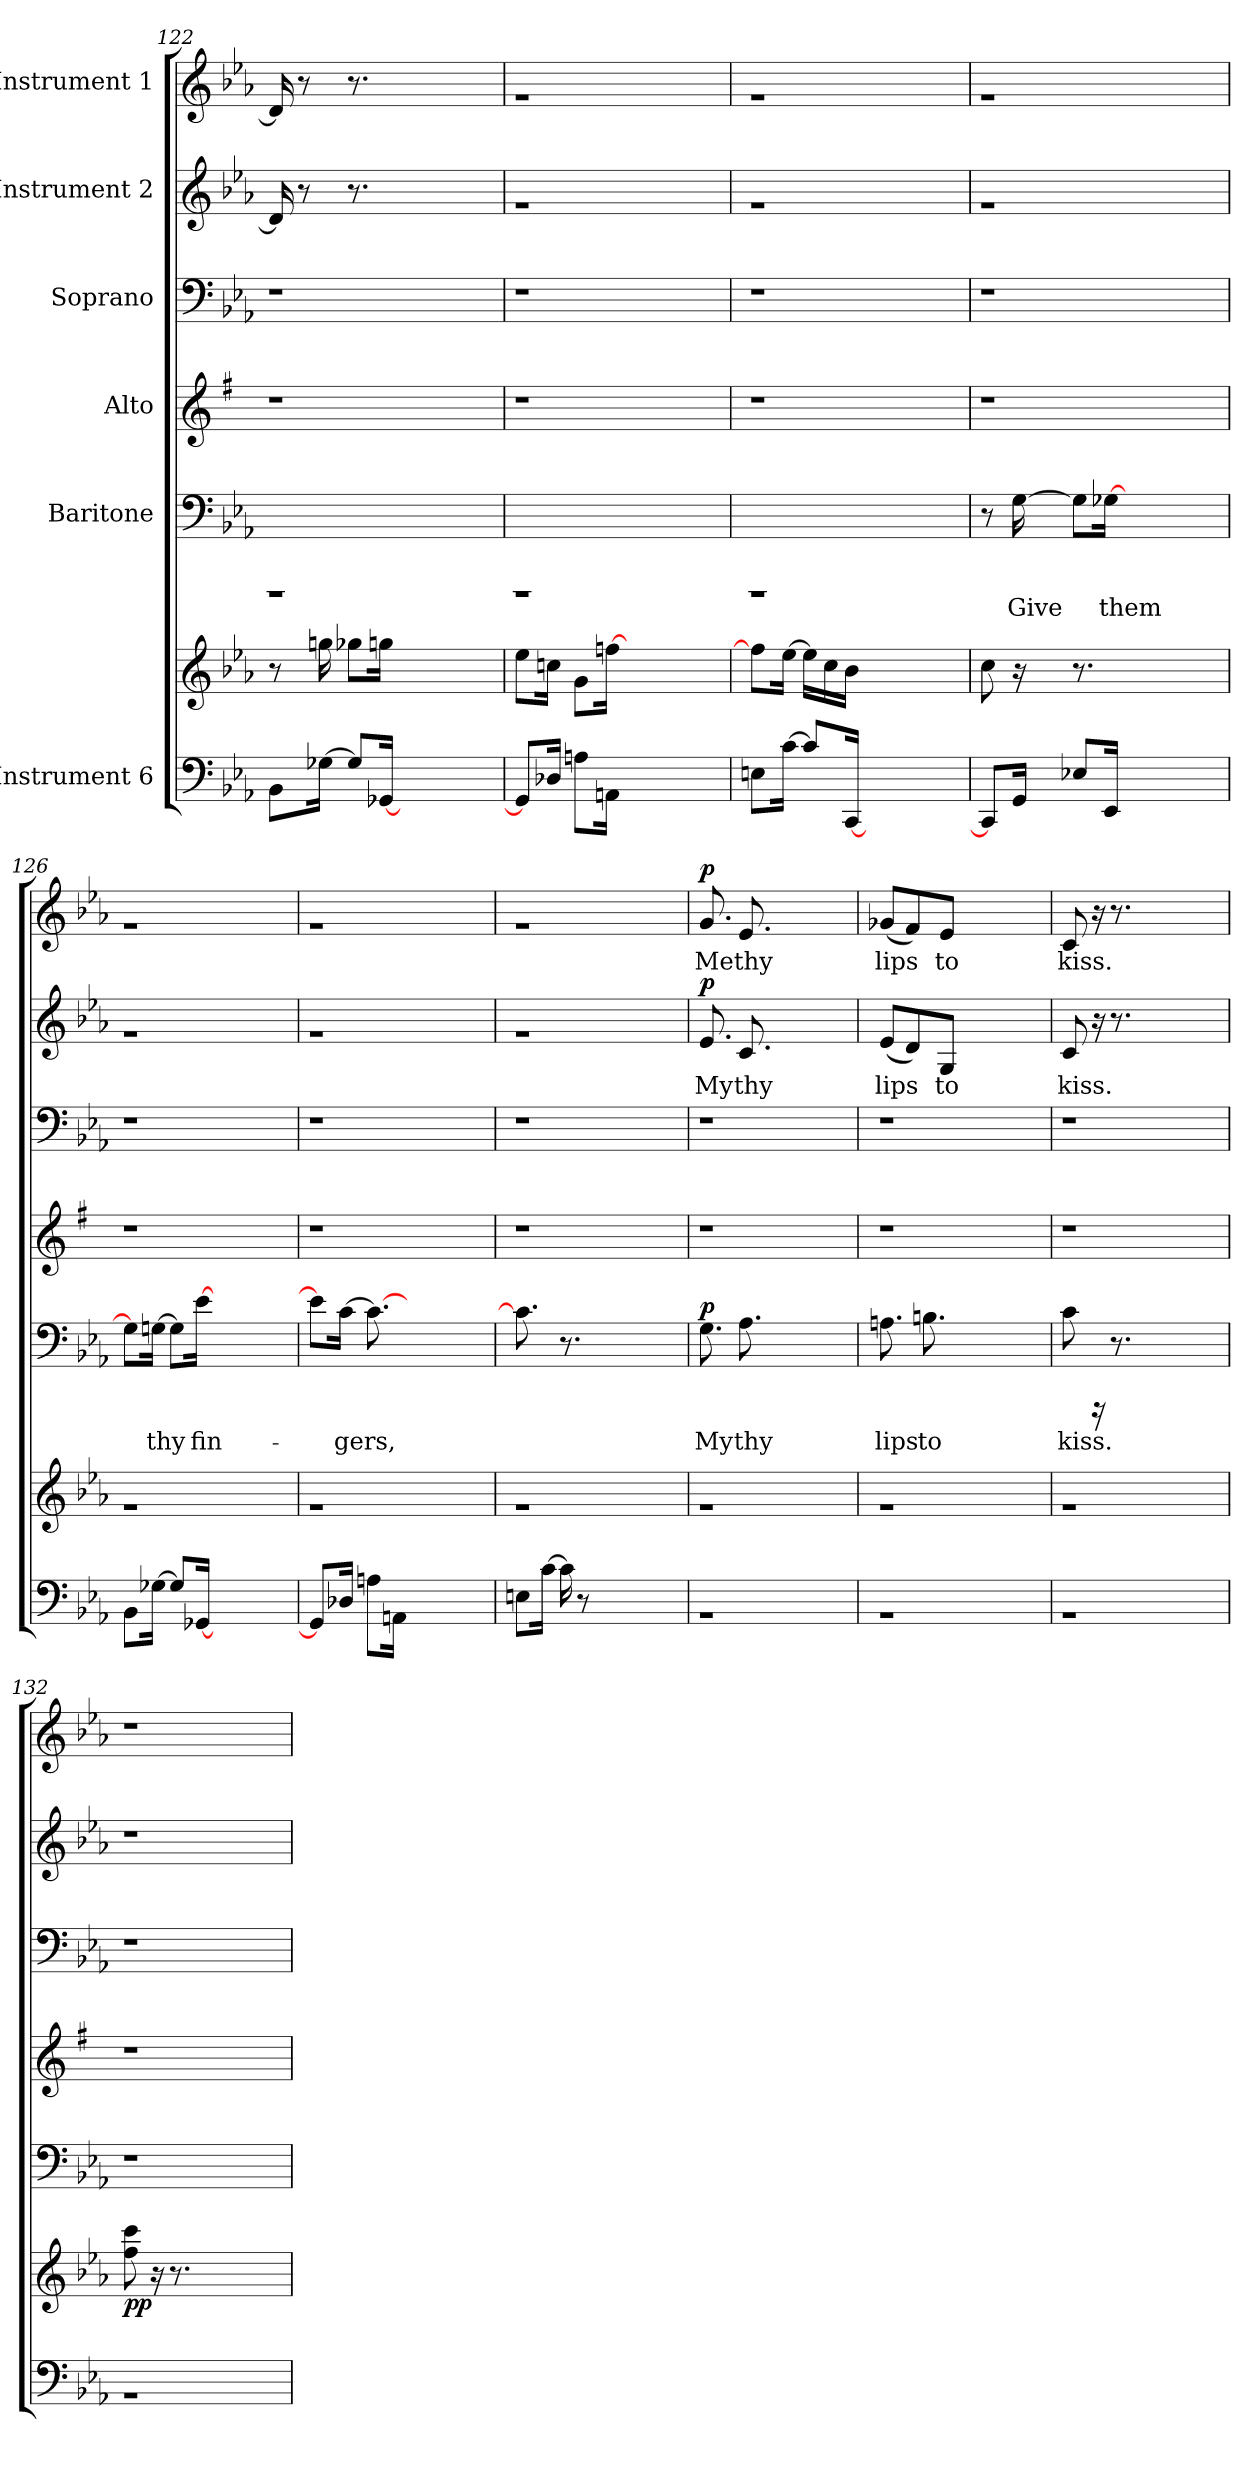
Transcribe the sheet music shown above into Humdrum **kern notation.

**kern	**kern	**dynam	**kern	**text	**dynam	**kern	**kern	**kern	**text	**dynam	**kern	**text	**dynam
*part6	*part6	*part6	*part5	*part5	*part5	*part4	*part3	*part2	*part2	*part2	*part1	*part1	*part1
*staff7	*staff6	*staff6/7	*staff5	*staff5	*staff5	*staff4	*staff3	*staff2	*staff2	*staff2	*staff1	*staff1	*staff1
*I"Instrument 6	*	*	*I"Baritone	*	*	*I"Alto	*I"Soprano	*I"Instrument 2	*	*	*I"Instrument 1	*	*
*clefF4	*clefG2	*	*clefF4	*	*	*clefG2	*clefF4	*clefG2	*	*	*clefG2	*	*
*ITrd2c3	*ITrd2c3	*	*ITrd2c3	*	*	*ITrd2c3	*	*	*	*	*	*	*
*k[]	*k[]	*	*k[]	*	*	*k[f#c#g#d#]	*k[b-e-a-]	*k[b-e-a-]	*	*	*k[b-e-a-]	*	*
*C:	*C:	*	*C:	*	*	*E:	*E-:	*E-:	*	*	*E-:	*	*
=122	=122	=122	=122	=122	=122	=122	=122	=122	=122	=122	=122	=122	=122
!	!	!	!LO:N:vis=1	!	!	!	!	!	!	!	!	!	!
8GG\L	8r	.	1rEEE	.	.	1r	1r	16d/]	.	.	16d/]	.	.
.	.	.	.	.	.	.	.	8r	.	.	8r	.	.
[>16E-X\J	16een\	.	.	.	.	.	.	.	.	.	.	.	.
8E-/L]	8ee-X\L	.	.	.	.	.	.	8.r	.	.	8.r	.	.
[>16EE-X/J	16ee\J	.	.	.	.	.	.	.	.	.	.	.	.
2ryy	2ryy	.	.	.	.	.	.	2ryy	.	.	2ryy	.	.
8ryy	8ryy	.	.	.	.	.	.	8ryy	.	.	8ryy	.	.
=123	=123	=123	=123	=123	=123	=123	=123	=123	=123	=123	=123	=123	=123
!	!	!	!LO:N:vis=1	!	!	!	!	!LO:N:vis=1	!	!	!LO:N:vis=1	!	!
8EE-/L]	8cc\L	.	1rEEE	.	.	1r	1r	1ra	.	.	1ra	.	.
16BB-X/J	16an\J	.	.	.	.	.	.	.	.	.	.	.	.
8F#X\L	8e\L	.	.	.	.	.	.	.	.	.	.	.	.
16FF#X\J	[<16ddn\J	.	.	.	.	.	.	.	.	.	.	.	.
2ryy	2ryy	.	.	.	.	.	.	.	.	.	.	.	.
8ryy	8ryy	.	.	.	.	.	.	.	.	.	.	.	.
=124	=124	=124	=124	=124	=124	=124	=124	=124	=124	=124	=124	=124	=124
!	!	!	!LO:N:vis=1	!	!	!	!	!LO:N:vis=1	!	!	!LO:N:vis=1	!	!
8C#X\L	8dd\L]	.	1rEEE	.	.	1r	1r	1ra	.	.	1ra	.	.
[>16A\J	[>16cc\J	.	.	.	.	.	.	.	.	.	.	.	.
8A/L]	16cc\L]	.	.	.	.	.	.	.	.	.	.	.	.
.	16a\	.	.	.	.	.	.	.	.	.	.	.	.
[>16AAA/J	16g\J	.	.	.	.	.	.	.	.	.	.	.	.
2ryy	2ryy	.	.	.	.	.	.	.	.	.	.	.	.
8ryy	8ryy	.	.	.	.	.	.	.	.	.	.	.	.
=125	=125	=125	=125	=125	=125	=125	=125	=125	=125	=125	=125	=125	=125
!	!	!	!	!	!	!	!	!LO:N:vis=1	!	!	!LO:N:vis=1	!	!
8AAA/L]	8a\	.	8r	.	.	1r	1r	1ra	.	.	1ra	.	.
!	!	!	!	!LO:LY:b	!	!	!	!	!	!	!	!	!
16EE/J	16ra	.	[>16E\	Give	.	.	.	.	.	.	.	.	.
8Cn/L	8.r	.	8E\L]	.	.	.	.	.	.	.	.	.	.
!	!	!	!	!LO:LY:b	!	!	!	!	!	!	!	!	!
16CC/J	.	.	[<16E-X\J	them	.	.	.	.	.	.	.	.	.
2ryy	2ryy	.	2ryy	.	.	.	.	.	.	.	.	.	.
8ryy	8ryy	.	8ryy	.	.	.	.	.	.	.	.	.	.
=126	=126	=126	=126	=126	=126	=126	=126	=126	=126	=126	=126	=126	=126
!	!LO:N:vis=1	!	!	!	!	!	!	!LO:N:vis=1	!	!	!LO:N:vis=1	!	!
8GG\L	4.ra	.	8E-\L]	.	.	1r	1r	1ra	.	.	1ra	.	.
!	!	!	!	!LO:LY:b	!	!	!	!	!	!	!	!	!
[>16E-X\J	.	.	[>16En\J	thy	.	.	.	.	.	.	.	.	.
8E-/L]	.	.	8E\L]	.	.	.	.	.	.	.	.	.	.
!	!	!	!	!LO:LY:b:cj	!	!	!	!	!	!	!	!	!
[>16EE-X/J	.	.	[<16c\J	fin-	.	.	.	.	.	.	.	.	.
2ryy	2ryy	.	2ryy	.	.	.	.	.	.	.	.	.	.
8ryy	8ryy	.	8ryy	.	.	.	.	.	.	.	.	.	.
=127	=127	=127	=127	=127	=127	=127	=127	=127	=127	=127	=127	=127	=127
!	!LO:N:vis=1	!	!	!	!	!	!	!LO:N:vis=1	!	!	!LO:N:vis=1	!	!
8EE-/L]	4.ra	.	8c\L]	.	.	1r	1r	1ra	.	.	1ra	.	.
!	!	!	!	!LO:LY:b	!	!	!	!	!	!	!	!	!
16BB-X/J	.	.	[>16A\J	-gers,	.	.	.	.	.	.	.	.	.
8F#X\L	.	.	8.A\_>	.	.	.	.	.	.	.	.	.	.
16FF#X\J	.	.	.	.	.	.	.	.	.	.	.	.	.
2ryy	2ryy	.	2ryy	.	.	.	.	.	.	.	.	.	.
8ryy	8ryy	.	8ryy	.	.	.	.	.	.	.	.	.	.
!!LO:LB:g=z
=128	=128	=128	=128	=128	=128	=128	=128	=128	=128	=128	=128	=128	=128
!	!LO:N:vis=1	!	!	!	!	!	!	!LO:N:vis=1	!	!	!LO:N:vis=1	!	!
8C#X\L	4.ra	.	8.A\]	.	.	1r	1r	1ra	.	.	1ra	.	.
[>16A\J	.	.	.	.	.	.	.	.	.	.	.	.	.
16A\]	.	.	8.r	.	.	.	.	.	.	.	.	.	.
8r	.	.	.	.	.	.	.	.	.	.	.	.	.
2ryy	2ryy	.	2ryy	.	.	.	.	.	.	.	.	.	.
8ryy	8ryy	.	8ryy	.	.	.	.	.	.	.	.	.	.
=129	=129	=129	=129	=129	=129	=129	=129	=129	=129	=129	=129	=129	=129
!LO:N:vis=1	!LO:N:vis=1	!	!	!LO:LY:b:cj	!LO:DY:a	!	!	!	!LO:LY:b:cj	!LO:DY:a	!	!LO:LY:b:cj	!LO:DY:a
4.rC	4.ra	.	8.E\	My	p	1r	1r	8.e-/	My	p	8.g/	Me	p
!	!	!	!	!LO:LY:b:cj	!	!	!	!	!LO:LY:b:cj	!	!	!LO:LY:b:cj	!
.	.	.	8.F\	thy	.	.	.	8.c/	thy	.	8.e-/	thy	.
2ryy	2ryy	.	2ryy	.	.	.	.	2ryy	.	.	2ryy	.	.
8ryy	8ryy	.	8ryy	.	.	.	.	8ryy	.	.	8ryy	.	.
=130	=130	=130	=130	=130	=130	=130	=130	=130	=130	=130	=130	=130	=130
!LO:N:vis=1	!LO:N:vis=1	!	!	!LO:LY:b:cj	!	!	!	!	!LO:LY:b	!	!	!LO:LY:b	!
4.rC	4.ra	.	8.F#X\	lips	.	1r	1r	(>8e-/L	lips	.	(>8g-X/L	lips	.
.	.	.	.	.	.	.	.	8d/)	.	.	8f/)	.	.
!	!	!	!	!LO:LY:b:cj	!	!	!	!	!	!	!	!	!
.	.	.	8.G#X\	to	.	.	.	.	.	.	.	.	.
!	!	!	!	!	!	!	!	!	!LO:LY:b:cj	!	!	!LO:LY:b:cj	!
.	.	.	.	.	.	.	.	8G/J	to	.	8e-/J	to	.
2ryy	2ryy	.	2ryy	.	.	.	.	2ryy	.	.	2ryy	.	.
8ryy	8ryy	.	8ryy	.	.	.	.	8ryy	.	.	8ryy	.	.
=131	=131	=131	=131	=131	=131	=131	=131	=131	=131	=131	=131	=131	=131
!LO:N:vis=1	!LO:N:vis=1	!	!	!LO:LY:b:cj	!	!	!	!	!LO:LY:b:cj	!	!	!LO:LY:b:cj	!
4.rC	4.ra	.	8A\	kiss.	.	1r	1r	8c/	kiss.	.	8c/	kiss.	.
.	.	.	16rEEE	.	.	.	.	16ra	.	.	16ra	.	.
.	.	.	8.r	.	.	.	.	8.r	.	.	8.r	.	.
2ryy	2ryy	.	2ryy	.	.	.	.	2ryy	.	.	2ryy	.	.
8ryy	8ryy	.	8ryy	.	.	.	.	8ryy	.	.	8ryy	.	.
=132	=132	=132	=132	=132	=132	=132	=132	=132	=132	=132	=132	=132	=132
!LO:N:vis=1	!	!LO:DY:b	!	!	!	!	!	!	!	!	!	!	!
4.rC	8dd\ 8aa\	pp	1r	.	.	1r	1r	1r	.	.	1r	.	.
.	16ra	.	.	.	.	.	.	.	.	.	.	.	.
.	8.r	.	.	.	.	.	.	.	.	.	.	.	.
2ryy	2ryy	.	.	.	.	.	.	.	.	.	.	.	.
8ryy	8ryy	.	.	.	.	.	.	.	.	.	.	.	.
=	=	=	=	=	=	=	=	=	=	=	=	=	=
*-	*-	*-	*-	*-	*-	*-	*-	*-	*-	*-	*-	*-	*-
